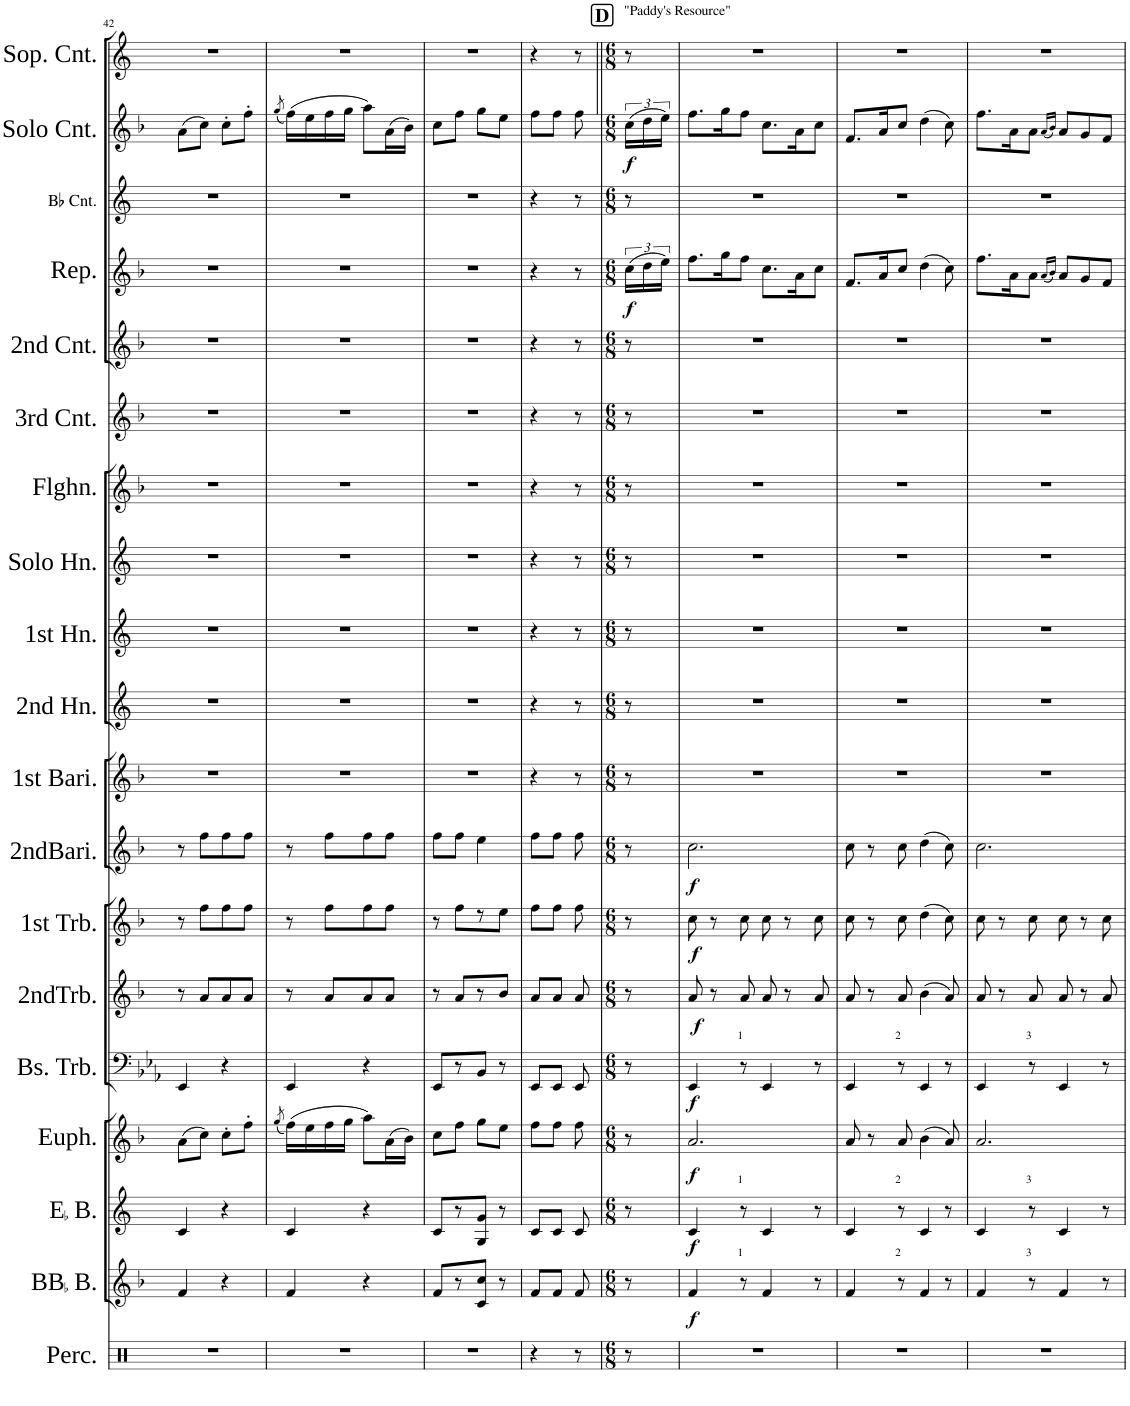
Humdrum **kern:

**kern	**kern	**dynam	**kern	**dynam	**kern	**dynam	**kern	**dynam	**kern	**dynam	**kern	**dynam	**kern	**dynam	**kern	**kern	**kern	**kern	**kern	**kern	**kern	**kern	**dynam	**kern	**kern	**dynam	**kern
*part19	*part18	*part18	*part17	*part17	*part16	*part16	*part15	*part15	*part14	*part14	*part13	*part13	*part12	*part12	*part11	*part10	*part9	*part8	*part7	*part6	*part5	*part4	*part4	*part3	*part2	*part2	*part1
*staff19	*staff18	*staff18	*staff17	*staff17	*staff16	*staff16	*staff15	*staff15	*staff14	*staff14	*staff13	*staff13	*staff12	*staff12	*staff11	*staff10	*staff9	*staff8	*staff7	*staff6	*staff5	*staff4	*staff4	*staff3	*staff2	*staff2	*staff1
*I"Percussion	*I"BBaccidentalFlat Bass	*	*I"EaccidentalFlat Bass	*	*I"Euphonium	*	*I"Bass Trombone	*	*I"2nd Trombone	*	*I"1st Trombone	*	*I"2nd Baritone	*	*I"1st Baritone	*I"2nd Horn	*I"1st Horn	*I"Solo Horn	*I"Flugel Horn	*I"3rd Cornet	*I"2nd Cornet	*I"Repiano	*	*I"Bb Cornet	*I"Solo Cornet	*	*I"Soprano Cornet
*I'Perc.	*I'BBaccidentalFlat B.	*	*I'EaccidentalFlat B.	*	*I'Euph.	*	*I'Bs. Trb.	*	*I'2ndTrb.	*	*I'1st Trb.	*	*I'2ndBari.	*	*I'1st Bari.	*I'2nd Hn.	*I'1st Hn.	*I'Solo Hn.	*I'Flghn.	*I'3rd Cnt.	*I'2nd Cnt.	*I'Rep.	*	*I'Bb Cnt.	*I'Solo Cnt.	*	*I'Sop. Cnt.
!!LO:PB:g=z
*clefX	*clefG2	*	*clefG2	*	*clefG2	*	*clefF4	*	*clefG2	*	*clefG2	*	*clefG2	*	*clefG2	*clefG2	*clefG2	*clefG2	*clefG2	*clefG2	*clefG2	*clefG2	*	*clefG2	*clefG2	*	*clefG2
*	*Trd15c26	*	*Trd12c21	*	*Trd8c14	*	*	*	*Trd8c14	*	*Trd8c14	*	*Trd8c14	*	*Trd8c14	*Trd5c9	*Trd5c9	*Trd5c9	*Trd1c2	*Trd1c2	*Trd1c2	*Trd1c2	*	*Trd1c2	*Trd1c2	*	*Trd-2c-3
*k[]	*k[b-]	*	*k[]	*	*k[b-]	*	*k[b-e-a-]	*	*k[b-]	*	*k[b-]	*	*k[b-]	*	*k[b-]	*k[]	*k[]	*k[]	*k[b-]	*k[b-]	*k[b-]	*k[b-]	*	*k[]	*k[b-]	*	*k[]
*M2/4	*M2/4	*	*M2/4	*	*M2/4	*	*M2/4	*	*M2/4	*	*M2/4	*	*M2/4	*	*M2/4	*M2/4	*M2/4	*M2/4	*M2/4	*M2/4	*M2/4	*M2/4	*	*M2/4	*M2/4	*	*M2/4
=42	=42	=42	=42	=42	=42	=42	=42	=42	=42	=42	=42	=42	=42	=42	=42	=42	=42	=42	=42	=42	=42	=42	=42	=42	=42	=42	=42
2r	4f/	.	4c/	.	(8a\L	.	4EE-/	.	8r	.	8r	.	8r	.	2r	2r	2r	2r	2r	2r	2r	2r	.	2r	(8a\L	.	2r
.	.	.	.	.	8cc\J)	.	.	.	8a/L	.	8ff\L	.	8ff\L	.	.	.	.	.	.	.	.	.	.	.	8cc\J)	.	.
.	4r	.	4r	.	8cc'\L	.	4r	.	8a/	.	8ff\	.	8ff\	.	.	.	.	.	.	.	.	.	.	.	8cc'\L	.	.
.	.	.	.	.	8ff'\J	.	.	.	8a/J	.	8ff\J	.	8ff\J	.	.	.	.	.	.	.	.	.	.	.	8ff'\J	.	.
=43	=43	=43	=43	=43	=43	=43	=43	=43	=43	=43	=43	=43	=43	=43	=43	=43	=43	=43	=43	=43	=43	=43	=43	=43	=43	=43	=43
.	.	.	.	.	(8qgg/	.	.	.	.	.	.	.	.	.	.	.	.	.	.	.	.	.	.	.	(8qgg/	.	.
2r	4f/	.	4c/	.	(16ff\LL)	.	4EE-/	.	8r	.	8r	.	8r	.	2r	2r	2r	2r	2r	2r	2r	2r	.	2r	(16ff\LL)	.	2r
.	.	.	.	.	16ee\	.	.	.	.	.	.	.	.	.	.	.	.	.	.	.	.	.	.	.	16ee\	.	.
.	.	.	.	.	16ff\	.	.	.	8a/L	.	8ff\L	.	8ff\L	.	.	.	.	.	.	.	.	.	.	.	16ff\	.	.
.	.	.	.	.	16gg\JJ	.	.	.	.	.	.	.	.	.	.	.	.	.	.	.	.	.	.	.	16gg\JJ	.	.
.	4r	.	4r	.	8aa\L)	.	4r	.	8a/	.	8ff\	.	8ff\	.	.	.	.	.	.	.	.	.	.	.	8aa\L)	.	.
.	.	.	.	.	(16a\L	.	.	.	8a/J	.	8ff\J	.	8ff\J	.	.	.	.	.	.	.	.	.	.	.	(16a\L	.	.
.	.	.	.	.	16b-\JJ)	.	.	.	.	.	.	.	.	.	.	.	.	.	.	.	.	.	.	.	16b-\JJ)	.	.
=44	=44	=44	=44	=44	=44	=44	=44	=44	=44	=44	=44	=44	=44	=44	=44	=44	=44	=44	=44	=44	=44	=44	=44	=44	=44	=44	=44
*	*^	*	*^	*	*	*	*	*	*	*	*	*	*	*	*	*	*	*	*	*	*	*	*	*	*	*	*
2r	8f/L	8ryy	.	8c/L	8ryy	.	8cc\L	.	8EE-/L	.	8r	.	8r	.	8ff\L	.	2r	2r	2r	2r	2r	2r	2r	2r	.	2r	8cc\L	.	2r
.	8r	8ryy	.	8r	8ryy	.	8ff\J	.	8r	.	8a/L	.	8ff\L	.	8ff\J	.	.	.	.	.	.	.	.	.	.	.	8ff\J	.	.
.	8cc/J	8c/	.	8g/J	8G/	.	8gg\L	.	8BB-/J	.	8r	.	8r	.	4ee\	.	.	.	.	.	.	.	.	.	.	.	8gg\L	.	.
.	8r	8ryy	.	8r	8ryy	.	8ee\J	.	8r	.	8b-/J	.	8ee\J	.	.	.	.	.	.	.	.	.	.	.	.	.	8ee\J	.	.
*	*v	*v	*	*	*	*	*	*	*	*	*	*	*	*	*	*	*	*	*	*	*	*	*	*	*	*	*	*	*
*	*	*	*v	*v	*	*	*	*	*	*	*	*	*	*	*	*	*	*	*	*	*	*	*	*	*	*	*	*
=45	=45	=45	=45	=45	=45	=45	=45	=45	=45	=45	=45	=45	=45	=45	=45	=45	=45	=45	=45	=45	=45	=45	=45	=45	=45	=45	=45
4r	8f/L	.	8c/L	.	8ff\L	.	8EE-/L	.	8a/L	.	8ff\L	.	8ff\L	.	4r	4r	4r	4r	4r	4r	4r	4r	.	4r	8ff\L	.	4r
.	8f/J	.	8c/J	.	8ff\J	.	8EE-/J	.	8a/J	.	8ff\J	.	8ff\J	.	.	.	.	.	.	.	.	.	.	.	8ff\J	.	.
8r	8f/	.	8c/	.	8ff\	.	8EE-/	.	8a/	.	8ff\	.	8ff\	.	8r	8r	8r	8r	8r	8r	8r	8r	.	8r	8ff\	.	8r
!!LO:REH:place=s1:a:B:cj:fs=14:t=D
=46||	=46||	=46||	=46||	=46||	=46||	=46||	=46||	=46||	=46||	=46||	=46||	=46||	=46||	=46||	=46||	=46||	=46||	=46||	=46||	=46||	=46||	=46||	=46||	=46||	=46||	=46||	=46||
*M6/8	*M6/8	*	*M6/8	*	*M6/8	*	*M6/8	*	*M6/8	*	*M6/8	*	*M6/8	*	*M6/8	*M6/8	*M6/8	*M6/8	*M6/8	*M6/8	*M6/8	*M6/8	*	*M6/8	*M6/8	*	*M6/8
!	!	!	!	!	!	!	!	!	!	!	!	!	!	!	!	!	!	!	!	!	!	!	!	!	!	!	!LO:TX:a:t="Paddy's Resource"
!	!	!	!	!	!	!	!	!	!	!	!	!	!	!	!	!	!	!	!	!	!	!	!LO:DY:b	!	!	!LO:DY:b	!
8r	8r	.	8r	.	8r	.	8r	.	8r	.	8r	.	8r	.	8r	8r	8r	8r	8r	8r	8r	(24cc\LL	f	8r	(24cc\LL	f	8r
.	.	.	.	.	.	.	.	.	.	.	.	.	.	.	.	.	.	.	.	.	.	24dd\	.	.	24dd\	.	.
.	.	.	.	.	.	.	.	.	.	.	.	.	.	.	.	.	.	.	.	.	.	24ee\JJ)	.	.	24ee\JJ)	.	.
=47	=47	=47	=47	=47	=47	=47	=47	=47	=47	=47	=47	=47	=47	=47	=47	=47	=47	=47	=47	=47	=47	=47	=47	=47	=47	=47	=47
!	!	!LO:DY:b	!	!LO:DY:b	!	!LO:DY:b	!	!LO:DY:b	!	!LO:DY:b	!	!LO:DY:b	!	!LO:DY:b	!	!	!	!	!	!	!	!	!	!	!	!	!
2.r	4f/	f	4c/	f	2.a/	f	4EE-/	f	8a/	f	8cc\	f	2.cc\	f	2.r	2.r	2.r	2.r	2.r	2.r	2.r	8.ff\L	.	2.r	8.ff\L	.	2.r
.	.	.	.	.	.	.	.	.	8r	.	8r	.	.	.	.	.	.	.	.	.	.	.	.	.	.	.	.
.	.	.	.	.	.	.	.	.	.	.	.	.	.	.	.	.	.	.	.	.	.	16gg\K	.	.	16gg\K	.	.
!	!	!	!	!	!	!	!LO:TX:a:t=1	!	!	!	!	!	!	!	!	!	!	!	!	!	!	!	!	!	!	!	!
!	!	!	!LO:TX:a:t=1	!	!	!	!	!	!	!	!	!	!	!	!	!	!	!	!	!	!	!	!	!	!	!	!
!	!LO:TX:a:t=1	!	!	!	!	!	!	!	!	!	!	!	!	!	!	!	!	!	!	!	!	!	!	!	!	!	!
.	8r	.	8r	.	.	.	8r	.	8a/	.	8cc\	.	.	.	.	.	.	.	.	.	.	8ff\J	.	.	8ff\J	.	.
.	4f/	.	4c/	.	.	.	4EE-/	.	8a/	.	8cc\	.	.	.	.	.	.	.	.	.	.	8.cc\L	.	.	8.cc\L	.	.
.	.	.	.	.	.	.	.	.	8r	.	8r	.	.	.	.	.	.	.	.	.	.	.	.	.	.	.	.
.	.	.	.	.	.	.	.	.	.	.	.	.	.	.	.	.	.	.	.	.	.	16a\K	.	.	16a\K	.	.
.	8r	.	8r	.	.	.	8r	.	8a/	.	8cc\	.	.	.	.	.	.	.	.	.	.	8cc\J	.	.	8cc\J	.	.
=48	=48	=48	=48	=48	=48	=48	=48	=48	=48	=48	=48	=48	=48	=48	=48	=48	=48	=48	=48	=48	=48	=48	=48	=48	=48	=48	=48
2.r	4f/	.	4c/	.	8a/	.	4EE-/	.	8a/	.	8cc\	.	8cc\	.	2.r	2.r	2.r	2.r	2.r	2.r	2.r	8.f/L	.	2.r	8.f/L	.	2.r
.	.	.	.	.	8r	.	.	.	8r	.	8r	.	8r	.	.	.	.	.	.	.	.	.	.	.	.	.	.
.	.	.	.	.	.	.	.	.	.	.	.	.	.	.	.	.	.	.	.	.	.	16a/K	.	.	16a/K	.	.
!	!	!	!	!	!	!	!LO:TX:a:t=2	!	!	!	!	!	!	!	!	!	!	!	!	!	!	!	!	!	!	!	!
!	!	!	!LO:TX:a:t=2	!	!	!	!	!	!	!	!	!	!	!	!	!	!	!	!	!	!	!	!	!	!	!	!
!	!LO:TX:a:t=2	!	!	!	!	!	!	!	!	!	!	!	!	!	!	!	!	!	!	!	!	!	!	!	!	!	!
.	8r	.	8r	.	8a/	.	8r	.	8a/	.	8cc\	.	8cc\	.	.	.	.	.	.	.	.	8cc/J	.	.	8cc/J	.	.
.	4f/	.	4c/	.	(4b-\	.	4EE-/	.	(4b-\	.	(4dd\	.	(4dd\	.	.	.	.	.	.	.	.	(4dd\	.	.	(4dd\	.	.
.	8r	.	8r	.	8a/)	.	8r	.	8a/)	.	8cc\)	.	8cc\)	.	.	.	.	.	.	.	.	8cc\)	.	.	8cc\)	.	.
=49	=49	=49	=49	=49	=49	=49	=49	=49	=49	=49	=49	=49	=49	=49	=49	=49	=49	=49	=49	=49	=49	=49	=49	=49	=49	=49	=49
2.r	4f/	.	4c/	.	2.a/	.	4EE-/	.	8a/	.	8cc\	.	2.cc\	.	2.r	2.r	2.r	2.r	2.r	2.r	2.r	8.ff\L	.	2.r	8.ff\L	.	2.r
.	.	.	.	.	.	.	.	.	8r	.	8r	.	.	.	.	.	.	.	.	.	.	.	.	.	.	.	.
.	.	.	.	.	.	.	.	.	.	.	.	.	.	.	.	.	.	.	.	.	.	16a\K	.	.	16a\K	.	.
!	!	!	!	!	!	!	!LO:TX:a:t=3	!	!	!	!	!	!	!	!	!	!	!	!	!	!	!	!	!	!	!	!
!	!	!	!LO:TX:a:t=3	!	!	!	!	!	!	!	!	!	!	!	!	!	!	!	!	!	!	!	!	!	!	!	!
!	!LO:TX:a:t=3	!	!	!	!	!	!	!	!	!	!	!	!	!	!	!	!	!	!	!	!	!	!	!	!	!	!
.	8r	.	8r	.	.	.	8r	.	8a/	.	8cc\	.	.	.	.	.	.	.	.	.	.	8a\J	.	.	8a\J	.	.
.	.	.	.	.	.	.	.	.	.	.	.	.	.	.	.	.	.	.	.	.	.	(16qa/LL	.	.	(16qa/LL	.	.
.	.	.	.	.	.	.	.	.	.	.	.	.	.	.	.	.	.	.	.	.	.	16qb-/JJ)	.	.	16qb-/JJ)	.	.
.	4f/	.	4c/	.	.	.	4EE-/	.	8a/	.	8cc\	.	.	.	.	.	.	.	.	.	.	8a/L	.	.	8a/L	.	.
.	.	.	.	.	.	.	.	.	8r	.	8r	.	.	.	.	.	.	.	.	.	.	8g/	.	.	8g/	.	.
.	8r	.	8r	.	.	.	8r	.	8a/	.	8cc\	.	.	.	.	.	.	.	.	.	.	8f/J	.	.	8f/J	.	.
=	=	=	=	=	=	=	=	=	=	=	=	=	=	=	=	=	=	=	=	=	=	=	=	=	=	=	=
*-	*-	*-	*-	*-	*-	*-	*-	*-	*-	*-	*-	*-	*-	*-	*-	*-	*-	*-	*-	*-	*-	*-	*-	*-	*-	*-	*-
